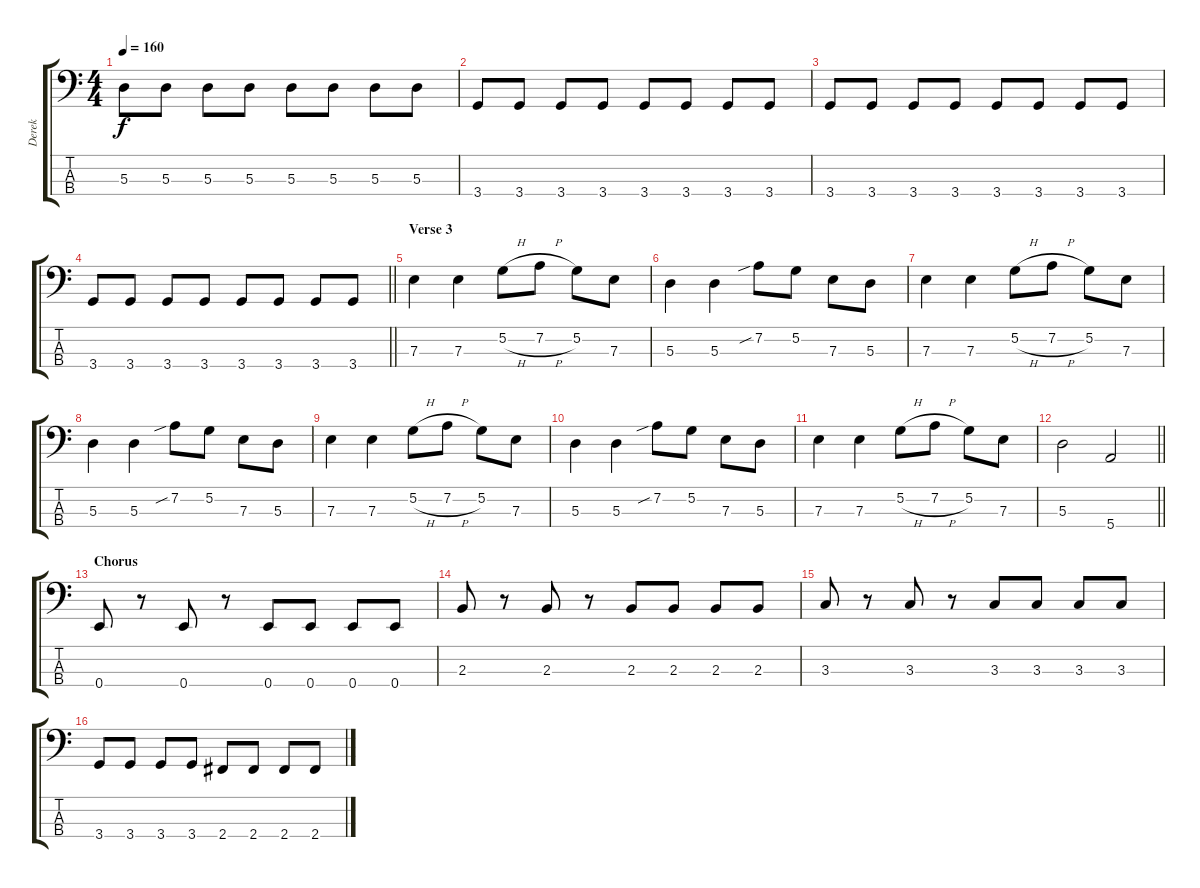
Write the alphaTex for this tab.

\track ("Derek" "Derek") {instrument electricbassfinger}
\staff {score tabs}
\tuning (G2 D2 A1 E1) {hide}
\ts (4 4)
\tempo 160
\clef f4
\ks c
5.3.8{dy f} 5.3.8 5.3.8 5.3.8 5.3.8 5.3.8 5.3.8 5.3.8 |
3.4.8 3.4.8 3.4.8 3.4.8 3.4.8 3.4.8 3.4.8 3.4.8 |
3.4.8 3.4.8 3.4.8 3.4.8 3.4.8 3.4.8 3.4.8 3.4.8 |
\barLineRight lightlight
3.4.8 3.4.8 3.4.8 3.4.8 3.4.8 3.4.8 3.4.8 3.4.8 |
\section ("" "Verse 3")
7.3.4 7.3.4 5.2{h}.8 7.2{h}.8 5.2.8 7.3.8 |
5.3.4 5.3.4 7.2{sib}.8 5.2.8 7.3.8 5.3.8 |
7.3.4 7.3.4 5.2{h}.8 7.2{h}.8 5.2.8 7.3.8 |
5.3.4 5.3.4 7.2{sib}.8 5.2.8 7.3.8 5.3.8 |
7.3.4 7.3.4 5.2{h}.8 7.2{h}.8 5.2.8 7.3.8 |
5.3.4 5.3.4 7.2{sib}.8 5.2.8 7.3.8 5.3.8 |
7.3.4 7.3.4 5.2{h}.8 7.2{h}.8 5.2.8 7.3.8 |
\barLineRight lightlight
5.3.2 5.4.2 |
\section ("" "Chorus")
0.4.8 r.8 0.4.8 r.8 0.4.8 0.4.8 0.4.8 0.4.8 |
2.3.8 r.8 2.3.8 r.8 2.3.8 2.3.8 2.3.8 2.3.8 |
3.3.8 r.8 3.3.8 r.8 3.3.8 3.3.8 3.3.8 3.3.8 |
3.4.8 3.4.8 3.4.8 3.4.8 2.4.8 2.4.8 2.4.8 2.4.8
